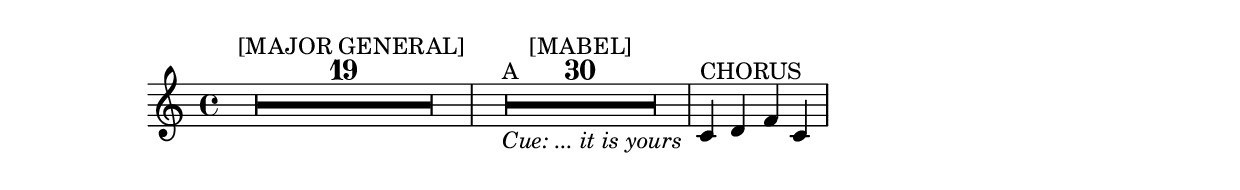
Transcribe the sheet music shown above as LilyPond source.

%% Do not edit this file; it is auto-generated from input/new
%% This file is in the public domain.
\version "2.13.1"

\header {
texidoces = "
Los elementos de marcado aplicados a un silencio multicompás se
centran encima o debajo de éste.  Los elementos de marcado extensos
que se adjuntan a silencios multicompás no producen la expansión del
compás.  Para expandir un silencio multicompás de forma que quepa todo
el marcado, utilice un silencio de separación con un marcado aplicado
antes del silencio multicompás.

Observe que el silencio separador produce la inserción de un compás.
El texto aplicado a un siencio sparador de esta forma se alinea por la
izquierda a la posición en que la nota estaría situada dentro del
compás, pero si la longitud del compás está determinada por la
longitud del texto, éste aparecerá centrado.

"

doctitlees = "Marcado de silencios multicompás"

%% Translation of GIT committish :<0364058d18eb91836302a567c18289209d6e9706>
  texidocde = "Textbeschriftungen, die an Mehrtaktpausen gehängt wird,
wird über oder unter der Pause zentriert.  Lange Beschriftungen
lassen den Takt nicht breiter werden.  Um eine Mehrtaktpause einer
Beschriftung anzupassen, muss eine unsichtbare Pause mit der
Beschriftung direkt vor der Mehrtkatpause eingesetzt werden.

Man sollte beachten, dass unsichtbare Pausen automatische Taktstriche
nach sich ziehen.  Text, der an eine unsichtbare Pause gehänt wird,
ist links ausgerichtet an der Position, wo die Pause erscheinen
würde.  Wenn aber die Länge des Taktes durch die Länge des Textes
bestimmt wird, sieht es so aus, als ob der Text zentriert gesetzt
ist."

  doctitlede = "Textbeschriftung und Mehrtaktpausen"

  lsrtags = "rhythms, text"
  texidoc = "Markups attached to a multi-measure rest will be
centered above or below it.  Long markups attached to multi-measure
rests do not cause the measure to expand.  To expand a multi-measure
rest to fit the markup, use a spacer rest with an attached markup
before the multi-measure rest.

Note that the spacer rest causes a bar line to be inserted.  Text attached
to a spacer rest in this way is left-aligned to the position where
the note would be placed in the measure, but if the measure length is
determined by the length of the text, the text will appear to be
centered."
  doctitle = "Multi-measure rest markup"
} % begin verbatim


\relative c' {
  \compressFullBarRests
  \textLengthOn
  s1*0^\markup { [MAJOR GENERAL] }
  R1*19
  s1*0_\markup { \italic { Cue: ... it is yours } }
  s1*0^\markup { A }
  R1*30^\markup { [MABEL] }
  \textLengthOff
  c4^\markup { CHORUS } d f c
}
